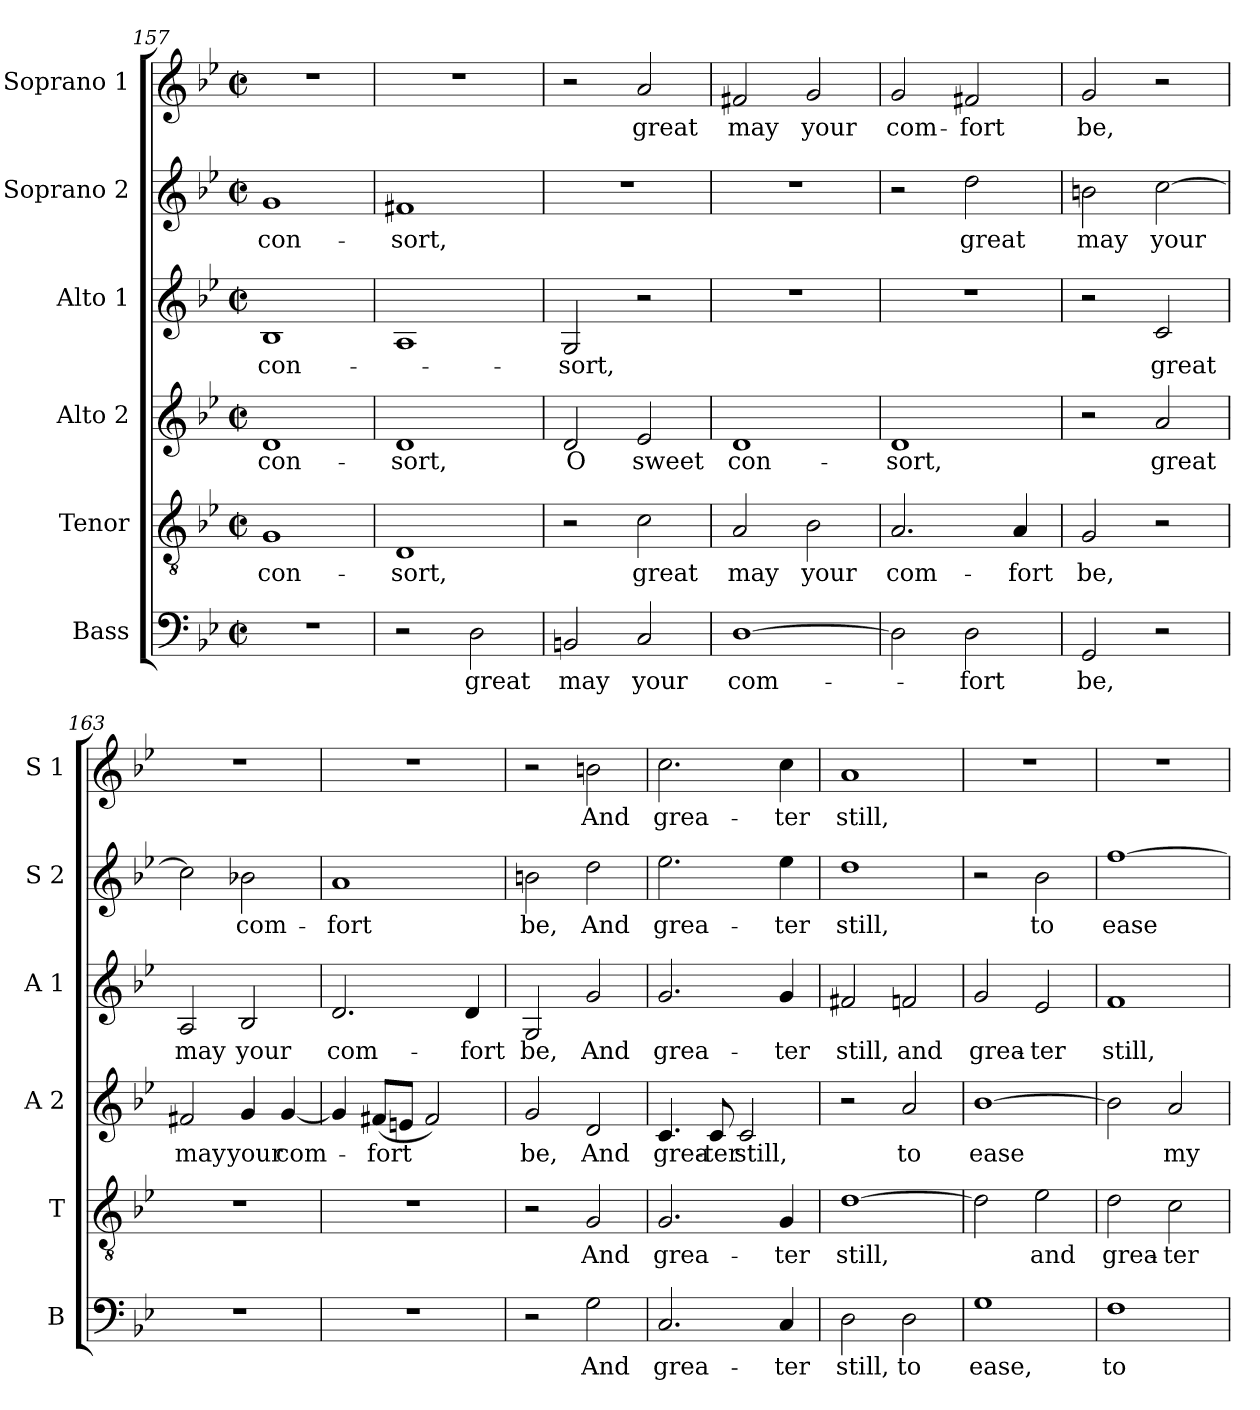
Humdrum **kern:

**kern	**text	**kern	**text	**kern	**text	**kern	**text	**kern	**text	**kern	**text
*part6	*part6	*part5	*part5	*part4	*part4	*part3	*part3	*part2	*part2	*part1	*part1
*staff6	*staff6	*staff5	*staff5	*staff4	*staff4	*staff3	*staff3	*staff2	*staff2	*staff1	*staff1
*I"Bass	*	*I"Tenor	*	*I"Alto 2	*	*I"Alto 1	*	*I"Soprano 2	*	*I"Soprano 1	*
*I'B	*	*I'T	*	*I'A 2	*	*I'A 1	*	*I'S 2	*	*I'S 1	*
*clefF4	*	*clefGv2	*	*clefG2	*	*clefG2	*	*clefG2	*	*clefG2	*
*k[b-e-]	*	*k[b-e-]	*	*k[b-e-]	*	*k[b-e-]	*	*k[b-e-]	*	*k[b-e-]	*
*B-:	*	*B-:	*	*B-:	*	*B-:	*	*B-:	*	*B-:	*
*M2/2	*	*M2/2	*	*M2/2	*	*M2/2	*	*M2/2	*	*M2/2	*
*met(c|)	*	*met(c|)	*	*met(c|)	*	*met(c|)	*	*met(c|)	*	*met(c|)	*
=157	=157	=157	=157	=157	=157	=157	=157	=157	=157	=157	=157
1r	.	1G	con-	1d	con-	1B-	con-	1g	con-	1r	.
=158	=158	=158	=158	=158	=158	=158	=158	=158	=158	=158	=158
2r	.	1D	-sort,	1d	-sort,	1A	.	1f#X	-sort,	1r	.
2D\	great	.	.	.	.	.	.	.	.	.	.
!!LO:PB:g=z
=159	=159	=159	=159	=159	=159	=159	=159	=159	=159	=159	=159
2BBn/	may	2r	.	2d/	O	2G/	-sort,	1r	.	2r	.
2C/	your	2c\	great	2e-/	sweet	2r	.	.	.	2a/	great
=160	=160	=160	=160	=160	=160	=160	=160	=160	=160	=160	=160
[1D	com-	2A/	may	1d	con-	1r	.	1r	.	2f#X/	may
.	.	2B-\	your	.	.	.	.	.	.	2g/	your
=161	=161	=161	=161	=161	=161	=161	=161	=161	=161	=161	=161
2D\]	.	2.A/	com-	1d	-sort,	1r	.	2r	.	2g/	com-
2D\	-fort	.	.	.	.	.	.	2dd\	great	2f#X/	-fort
.	.	4A/	-fort	.	.	.	.	.	.	.	.
=162	=162	=162	=162	=162	=162	=162	=162	=162	=162	=162	=162
2GG/	be,	2G/	be,	2r	.	2r	.	2bn\	may	2g/	be,
2r	.	2r	.	2a/	great	2c/	great	[2cc\	your	2r	.
=163	=163	=163	=163	=163	=163	=163	=163	=163	=163	=163	=163
1r	.	1r	.	2f#X/	may	2A/	may	2cc\]	.	1r	.
.	.	.	.	4g/	your	2B-/	your	2b-X\	com-	.	.
.	.	.	.	[4g/	com-	.	.	.	.	.	.
=164	=164	=164	=164	=164	=164	=164	=164	=164	=164	=164	=164
1r	.	1r	.	4g/]	.	2.d/	com-	1a	-fort	1r	.
.	.	.	.	(8f#X/L	-fort	.	.	.	.	.	.
.	.	.	.	8en/J	.	.	.	.	.	.	.
.	.	.	.	2f#/)	.	.	.	.	.	.	.
.	.	.	.	.	.	4d/	-fort	.	.	.	.
=165	=165	=165	=165	=165	=165	=165	=165	=165	=165	=165	=165
2r	.	2r	.	2g/	be,	2G/	be,	2bn\	be,	2r	.
2G\	And	2G/	And	2d/	And	2g/	And	2dd\	And	2bn\	And
!!LO:LB:g=z
=166	=166	=166	=166	=166	=166	=166	=166	=166	=166	=166	=166
2.C/	grea-	2.G/	grea-	4.c/	grea-	2.g/	grea-	2.ee-\	grea-	2.cc\	grea-
.	.	.	.	8c/	-ter	.	.	.	.	.	.
.	.	.	.	2c/	still,	.	.	.	.	.	.
4C/	-ter	4G/	-ter	.	.	4g/	-ter	4ee-\	-ter	4cc\	-ter
=167	=167	=167	=167	=167	=167	=167	=167	=167	=167	=167	=167
2D\	still,	[1d	still,	2r	.	2f#X/	still,	1dd	still,	1a	still,
2D\	to	.	.	2a/	to	2fn/	and	.	.	.	.
=168	=168	=168	=168	=168	=168	=168	=168	=168	=168	=168	=168
1G	ease,	2d\]	.	[1b-	ease	2g/	grea-	2r	.	1r	.
.	.	2e-\	and	.	.	2e-/	-ter	2b-\	to	.	.
=169	=169	=169	=169	=169	=169	=169	=169	=169	=169	=169	=169
1F	to	2d\	grea-	2b-\]	.	1f	still,	[1ff	ease	1r	.
.	.	2c\	-ter	2a/	my	.	.	.	.	.	.
=	=	=	=	=	=	=	=	=	=	=	=
*-	*-	*-	*-	*-	*-	*-	*-	*-	*-	*-	*-
